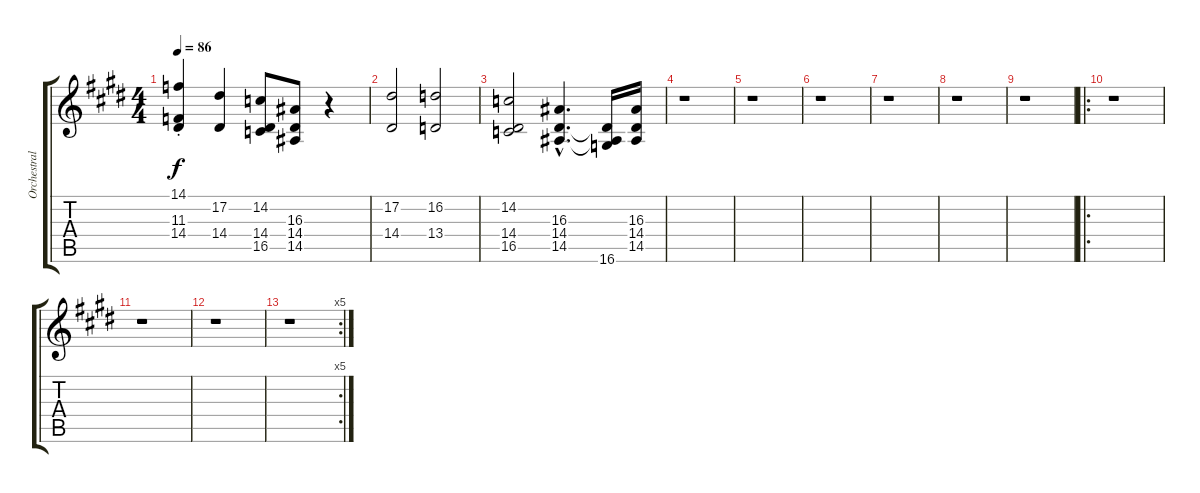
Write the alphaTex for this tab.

\track ("Orchestral" "Orchestral") {instrument stringensemble1}
\staff {score tabs}
\tuning (Eb4 Bb3 Gb3 Db3 Ab2 Eb2) {hide}
\ts (4 4)
\tempo 86
\clef g2
\ks c#minor
(14.1{st} 11.3{st} 14.4{st}).4{dy f} (17.2 14.4).4 (14.2 14.4 16.5).8 (16.3 14.4 14.5).8 r.4 |
\ks e
(17.2 14.4).2 (16.2 13.4).2 |
\ks c#minor
(14.2 14.4 16.5).2 (16.3{hac} 14.4{hac} 14.5{hac}).4{d} (14.4{t} 14.5{t} 16.6).16 (16.3 14.4 14.5).16 |
r.1 |
r.1 |
\ks e
r.1 |
\ks c#minor
r.1 |
r.1 |
r.1 |
\ro
\ks e
r.1 |
\ks c#minor
r.1 |
r.1 |
\rc 5
r.1
